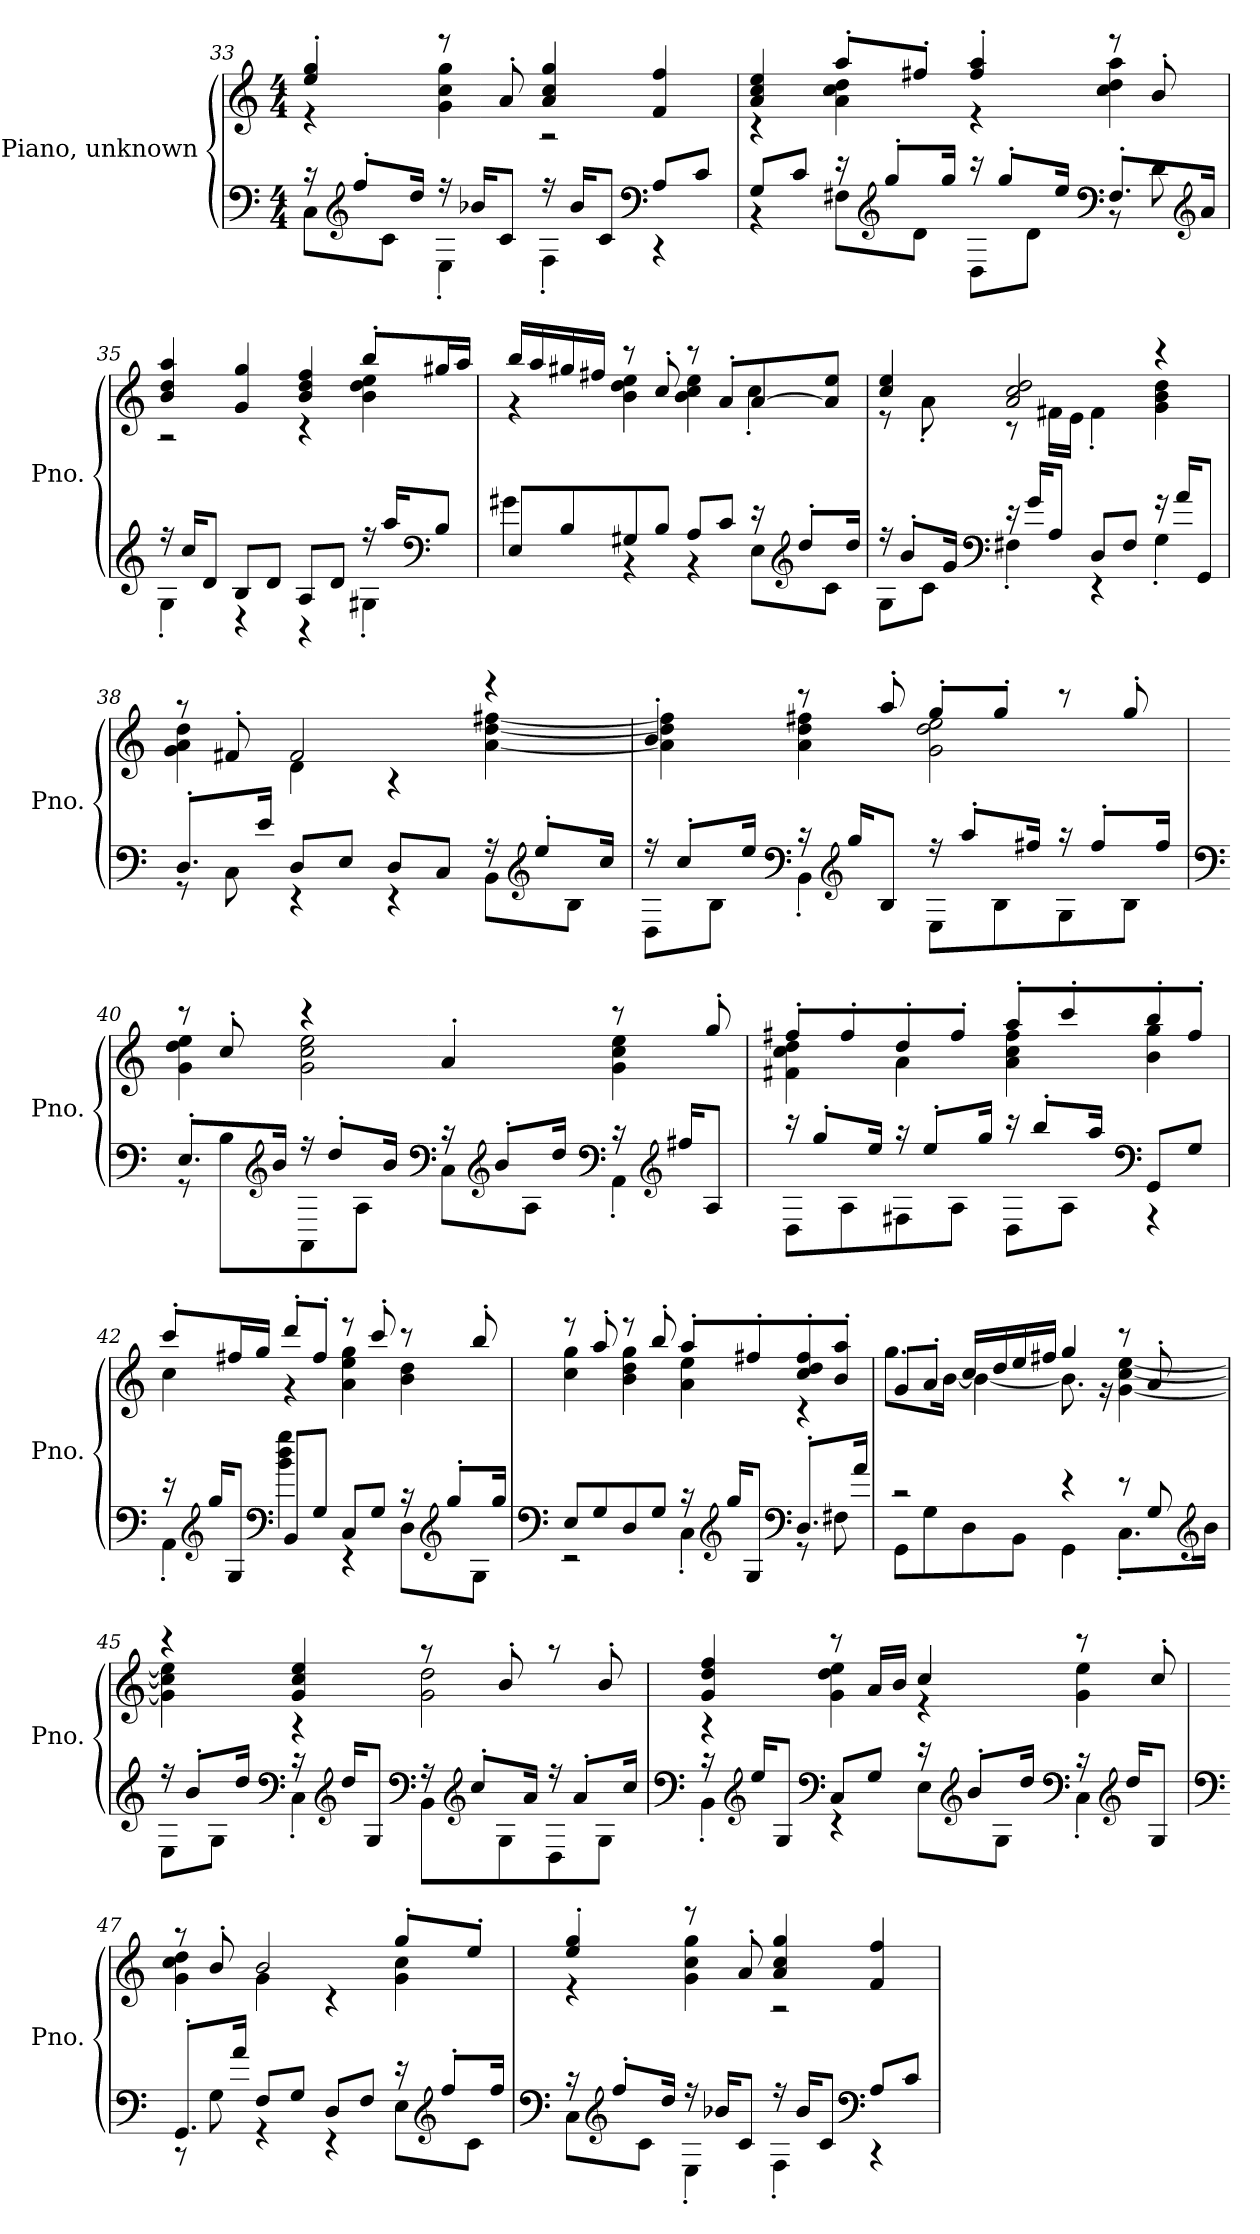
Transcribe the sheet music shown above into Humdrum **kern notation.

**kern	**kern
*part1	*part1
*staff2	*staff1
*I"Piano, unknown	*
*I'Pno.	*
!!LO:LB:g=z
*clefF4	*clefG2
*k[]	*k[]
*M4/4	*M4/4
=33	=33
*^	*^
16r	8C\L	4ee/' 4gg/'	4r
*clefG2	*	*	*
8ff'/L	.	.	.
.	8c\J	.	.
16dd/Jk	.	.	.
16r	4E'\	8r	4g\ 4cc\ 4gg\
16b-X/KL	.	.	.
8c/J	.	8a'/	.
16r	4F'\	4a/ 4cc/ 4gg/	2r
16b-/KL	.	.	.
8c/J	.	.	.
*clefF4	*	*	*
8A/L	4r	4f/ 4ff/	.
8c/J	.	.	.
=34	=34	=34	=34
8G/L	4r	4a/ 4cc/ 4ee/	4r
8c/J	.	.	.
16r	8F#X\L	8aa'/L	4a\ 4cc\ 4dd\
*clefG2	*	*	*
8gg'/L	.	.	.
.	8d\J	8ff#X'/J	.
16gg/Jk	.	.	.
16r	8D\L	4ff#/' 4aa/'	4r
8gg'/L	.	.	.
.	8d\J	.	.
16ee/Jk	.	.	.
*clefF4	*	*	*
8.F#'/L	8r	8r	4cc\ 4dd\ 4aa\
.	8d\	8b'/	.
*clefG2	*	*	*
16a/Jk	.	.	.
!!LO:LB:g=z	!!
=35	=35	=35	=35
16r	4G'\	4b/ 4dd/ 4aa/	2r
16cc/KL	.	.	.
8d/J	.	.	.
8B/L	4r	4g/ 4gg/	.
8d/J	.	.	.
8A/L	4r	4b/ 4dd/ 4ff/	4r
8d/J	.	.	.
16r	4G#X'\	8bb'/L	4b\ 4dd\ 4ee\
16aa/KL	.	.	.
*clefF4	*	*	*
8B/J	.	16gg#X/L	.
.	.	16aa/JJ	.
=36	=36	=36	=36
8E/L	4g#X\	16bb/LL	4r
.	.	16aa/	.
8B/	.	16gg#X/	.
.	.	16ff#X/JJ	.
8G#X/	4r	8r	4b\ 4dd\ 4ee\
8B/J	.	8cc'/	.
8A/L	4r	8r	4b\ 4cc\ 4ee\
8c/J	.	8a'/L	.
16r	8E\L	[8a/	4cc'\
*clefG2	*	*	*
8dd'/L	.	.	.
.	8c\J	8a/] 8ee/J	.
16dd/Jk	.	.	.
!!LO:PB:g=z	!!
=37	=37	=37	=37
16r	8G\L	4cc/ 4ee/	8r
8b'/L	.	.	.
.	8c\J	.	8a'\
16g/Jk	.	.	.
*clefF4	*	*	*
16r	4F#X'\	2a/ 2cc/ 2dd/	8r
16g/KL	.	.	.
8A/J	.	.	16f#X\LL
.	.	.	16e\JJ
8D/L	4r	.	4f#'\
8F#/J	.	.	.
16r	4G'\	4r	4g\ 4b\ 4dd\
16a/KL	.	.	.
8GG/J	.	.	.
=38	=38	=38	=38
8.D'/L	8r	8r	4g\ 4a\ 4dd\
.	8C\	8f#X'/	.
16e/Jk	.	.	.
8D/L	4r	2f#/	4d\
8E/J	.	.	.
8D/L	4r	.	4r
8C/J	.	.	.
16r	8BB\L	4r	[4a\ [4dd\ [4ff#X\
*clefG2	*	*	*
8ee'/L	.	.	.
.	8B\J	.	.
16cc/Jk	.	.	.
!!LO:LB:g=z	!!
=39	=39	=39	=39
16r	8D\L	4b'/	4a\] 4dd\] 4ff#\]
8cc'/L	.	.	.
.	8B\J	.	.
16ee/Jk	.	.	.
*clefF4	*	*	*
16r	4BB'\	8r	4a\ 4dd\ 4ff#X\
*clefG2	*	*	*
16gg/KL	.	.	.
8B/J	.	8aa'/	.
16r	8E\L	8gg'/L	2g\ 2dd\ 2ee\
8aa'/L	.	.	.
.	8B\	8gg'/J	.
16ff#X/Jk	.	.	.
16r	8G\	8r	.
8ff#'/L	.	.	.
.	8B\J	8gg'/	.
16ff#/Jk	.	.	.
=40	=40	=40	=40
*clefF4	*	*	*
8.E'/L	8r	8r	4g\ 4dd\ 4ee\
.	8B\L	8cc'/	.
*clefG2	*	*	*
16b/Jk	.	.	.
16r	8AA\	4r	2g\ 2cc\ 2ee\
8dd'/L	.	.	.
.	8A\J	.	.
16b/Jk	.	.	.
*clefF4	*	*	*
16r	8C\L	4a'/	.
*clefG2	*	*	*
8b'/L	.	.	.
.	8A\J	.	.
16dd/Jk	.	.	.
*clefF4	*	*	*
16r	4AA'\	8r	4g\ 4cc\ 4ee\
*clefG2	*	*	*
16ff#X/KL	.	.	.
8A/J	.	8gg'/	.
!!LO:LB:g=z	!!
=41	=41	=41	=41
16r	8D\L	8ff#X'/L	4f#X\ 4cc\ 4dd\
8gg'/L	.	.	.
.	8A\	8ff#'/	.
16ee/Jk	.	.	.
16r	8F#X\	8dd'/	4a\
8ee'/L	.	.	.
.	8A\J	8ff#'/J	.
16gg/Jk	.	.	.
16r	8D\L	8aa'/L	4a\ 4cc\ 4ff#\
8bb'/L	.	.	.
.	8A\J	8ccc'/	.
16aa/Jk	.	.	.
*clefF4	*	*	*
8GG/L	4r	8bb'/	4b\ 4gg\
8G/J	.	8ff#'/J	.
=42	=42	=42	=42
16r	4AA'\	8ccc'/L	4cc\
*clefG2	*	*	*
16gg/KL	.	.	.
8G/J	.	16ff#X/L	.
.	.	16gg/JJ	.
*clefF4	*	*	*
8BB/L	4b\ 4dd\ 4gg\	8ddd'/L	4r
8G/J	.	8ff#'/J	.
8C/L	4r	8r	4a\ 4ee\ 4gg\
8G/J	.	8ccc'/	.
16r	8D\L	8r	4b\ 4dd\
*clefG2	*	*	*
8gg'/L	.	.	.
.	8G\J	8bb'/	.
16gg/Jk	.	.	.
!!LO:LB:g=z	!!
=43	=43	=43	=43
*clefF4	*	*	*
8E/L	2r	8r	4cc\ 4gg\
8G/	.	8aa'/	.
8D/	.	8r	4b\ 4dd\ 4gg\
8G/J	.	8bb'/	.
16r	4C'\	8aa'/L	4a\ 4ee\
*clefG2	*	*	*
16gg/KL	.	.	.
8G/J	.	8ff#X'/	.
*clefF4	*	*	*
8.D'/L	8r	8cc/' 8dd/' 8ff#/'	4r
.	8F#X\	8b/' 8aa/'J	.
16a/Jk	.	.	.
=44	=44	=44	=44
2r	8GG\L	8g/L	8.gg\L
.	8G\	8a'/J	.
.	.	.	[16b\Jk
.	8D\	16cc/LL	4b\_
.	.	16dd/	.
.	8BB\J	16ee/	.
.	.	16ff#X/JJ	.
4r	4GG\	4gg/	8.b\]
.	.	.	16r
8r	8.C'\L	8r	[4g\ [4cc\ [4ee\
8G/	.	8a'/	.
*clefG2	*	*	*
.	16b\Jk	.	.
!!LO:LB:g=z	!!
=45	=45	=45	=45
16r	8E\L	4r	4g\] 4cc\] 4ee\]
8b'/L	.	.	.
.	8G\J	.	.
16dd/Jk	.	.	.
*clefF4	*	*	*
16r	4C'\	4g/ 4cc/ 4ee/	4r
*clefG2	*	*	*
16dd/KL	.	.	.
8G/J	.	.	.
*clefF4	*	*	*
16r	8BB\L	8r	2g\ 2dd\
*clefG2	*	*	*
8cc'/L	.	.	.
.	8G\	8b'/	.
16a/Jk	.	.	.
16r	8D\	8r	.
8a'/L	.	.	.
.	8G\J	8b'/	.
16cc/Jk	.	.	.
=46	=46	=46	=46
*clefF4	*	*	*
16r	4BB'\	4g/ 4dd/ 4ff/	4r
*clefG2	*	*	*
16ee/KL	.	.	.
8G/J	.	.	.
*clefF4	*	*	*
8C/L	4r	8r	4g\ 4dd\ 4ee\
8G/J	.	16a/LL	.
.	.	16b/JJ	.
16r	8E\L	4cc/	4r
*clefG2	*	*	*
8b'/L	.	.	.
.	8G\J	.	.
16dd/Jk	.	.	.
*clefF4	*	*	*
16r	4C'\	8r	4g\ 4ee\
*clefG2	*	*	*
16dd/KL	.	.	.
8G/J	.	8cc'/	.
!!LO:LB:g=z	!!
=47	=47	=47	=47
*clefF4	*	*	*
8.GG'/L	8r	8r	4g\ 4cc\ 4dd\
.	8G\	8b'/	.
16a/Jk	.	.	.
8F/L	4r	2b/	4g\
8G/J	.	.	.
8D/L	4r	.	4r
8F/J	.	.	.
16r	8E\L	8gg'/L	4g\ 4cc\
*clefG2	*	*	*
8ff'/L	.	.	.
.	8c\J	8ee'/J	.
16ff/Jk	.	.	.
=48	=48	=48	=48
*clefF4	*	*	*
16r	8C\L	4ee/' 4gg/'	4r
*clefG2	*	*	*
8ff'/L	.	.	.
.	8c\J	.	.
16dd/Jk	.	.	.
16r	4E'\	8r	4g\ 4cc\ 4gg\
16b-X/KL	.	.	.
8c/J	.	8a'/	.
16r	4F'\	4a/ 4cc/ 4gg/	2r
16b-/KL	.	.	.
8c/J	.	.	.
*clefF4	*	*	*
8A/L	4r	4f/ 4ff/	.
8c/J	.	.	.
*v	*v	*	*
*	*v	*v
=	=
*-	*-
